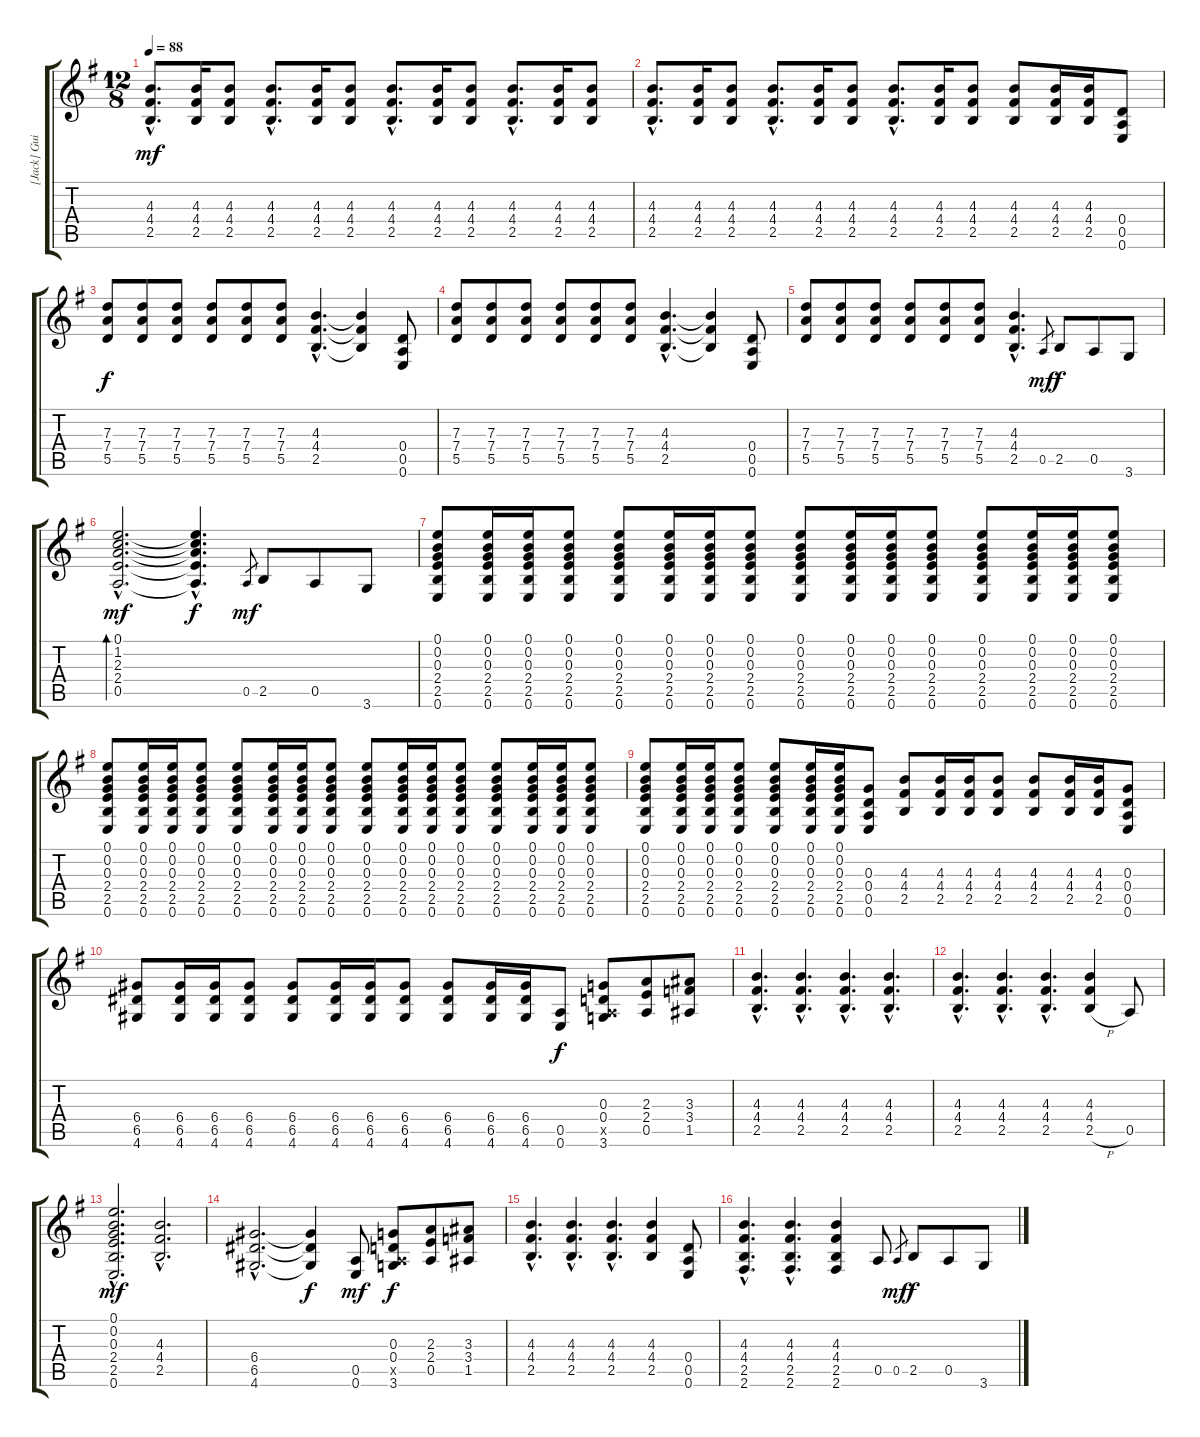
\track ("[Jack] Guitar 1" "[Jack] Gui") {instrument electricguitarclean}
\staff {score tabs}
\tuning (E4 B3 G3 D3 A2 E2) {hide}
\ts (12 8)
\tempo 88
\clef g2
\ks g
(4.3{hac} 4.4{hac} 2.5{hac}).8{d dy mf} (4.3 4.4 2.5).16 (4.3 4.4 2.5).8 (4.3{hac} 4.4{hac} 2.5{hac}).8{d} (4.3 4.4 2.5).16 (4.3 4.4 2.5).8 (4.3{hac} 4.4{hac} 2.5{hac}).8{d} (4.3 4.4 2.5).16 (4.3 4.4 2.5).8 (4.3{hac} 4.4{hac} 2.5{hac}).8{d} (4.3 4.4 2.5).16 (4.3 4.4 2.5).8 |
(4.3{hac} 4.4{hac} 2.5{hac}).8{d} (4.3 4.4 2.5).16 (4.3 4.4 2.5).8 (4.3{hac} 4.4{hac} 2.5{hac}).8{d} (4.3 4.4 2.5).16 (4.3 4.4 2.5).8 (4.3{hac} 4.4{hac} 2.5{hac}).8{d} (4.3 4.4 2.5).16 (4.3 4.4 2.5).8 (4.3 4.4 2.5).8 (4.3 4.4 2.5).16 (4.3 4.4 2.5).16 (0.4 0.5 0.6).8 |
(7.3 7.4 5.5).8{dy f} (7.3 7.4 5.5).8 (7.3 7.4 5.5).8 (7.3 7.4 5.5).8 (7.3 7.4 5.5).8 (7.3 7.4 5.5).8 (4.3{hac} 4.4{hac} 2.5{hac}).4{d} (4.3{t} 4.4{t} 2.5{t}).4 (0.4 0.5 0.6).8 |
(7.3 7.4 5.5).8 (7.3 7.4 5.5).8 (7.3 7.4 5.5).8 (7.3 7.4 5.5).8 (7.3 7.4 5.5).8 (7.3 7.4 5.5).8 (4.3{hac} 4.4{hac} 2.5{hac}).4{d} (4.3{t} 4.4{t} 2.5{t}).4 (0.4 0.5 0.6).8 |
(7.3 7.4 5.5).8 (7.3 7.4 5.5).8 (7.3 7.4 5.5).8 (7.3 7.4 5.5).8 (7.3 7.4 5.5).8 (7.3 7.4 5.5).8 (4.3{hac} 4.4{hac} 2.5{hac}).4{d} 0.5.8{gr dy mf} 2.5.8{dy f} 0.5.8 3.6.8 |
(0.1{hac} 1.2{hac} 2.3{hac} 2.4{hac} 0.5{hac}).2{d bd 30 dy mf} (0.1{hac t} 1.2{hac t} 2.3{hac t} 2.4{hac t} 0.5{hac t}).4{d dy f} 0.5.8{gr dy mf} 2.5.8 0.5.8 3.6.8 |
(0.1 0.2 0.3 2.4 2.5 0.6).8 (0.1 0.2 0.3 2.4 2.5 0.6).16 (0.1 0.2 0.3 2.4 2.5 0.6).16 (0.1 0.2 0.3 2.4 2.5 0.6).8 (0.1 0.2 0.3 2.4 2.5 0.6).8 (0.1 0.2 0.3 2.4 2.5 0.6).16 (0.1 0.2 0.3 2.4 2.5 0.6).16 (0.1 0.2 0.3 2.4 2.5 0.6).8 (0.1 0.2 0.3 2.4 2.5 0.6).8 (0.1 0.2 0.3 2.4 2.5 0.6).16 (0.1 0.2 0.3 2.4 2.5 0.6).16 (0.1 0.2 0.3 2.4 2.5 0.6).8 (0.1 0.2 0.3 2.4 2.5 0.6).8 (0.1 0.2 0.3 2.4 2.5 0.6).16 (0.1 0.2 0.3 2.4 2.5 0.6).16 (0.1 0.2 0.3 2.4 2.5 0.6).8 |
(0.1 0.2 0.3 2.4 2.5 0.6).8 (0.1 0.2 0.3 2.4 2.5 0.6).16 (0.1 0.2 0.3 2.4 2.5 0.6).16 (0.1 0.2 0.3 2.4 2.5 0.6).8 (0.1 0.2 0.3 2.4 2.5 0.6).8 (0.1 0.2 0.3 2.4 2.5 0.6).16 (0.1 0.2 0.3 2.4 2.5 0.6).16 (0.1 0.2 0.3 2.4 2.5 0.6).8 (0.1 0.2 0.3 2.4 2.5 0.6).8 (0.1 0.2 0.3 2.4 2.5 0.6).16 (0.1 0.2 0.3 2.4 2.5 0.6).16 (0.1 0.2 0.3 2.4 2.5 0.6).8 (0.1 0.2 0.3 2.4 2.5 0.6).8 (0.1 0.2 0.3 2.4 2.5 0.6).16 (0.1 0.2 0.3 2.4 2.5 0.6).16 (0.1 0.2 0.3 2.4 2.5 0.6).8 |
(0.1 0.2 0.3 2.4 2.5 0.6).8 (0.1 0.2 0.3 2.4 2.5 0.6).16 (0.1 0.2 0.3 2.4 2.5 0.6).16 (0.1 0.2 0.3 2.4 2.5 0.6).8 (0.1 0.2 0.3 2.4 2.5 0.6).8 (0.1 0.2 0.3 2.4 2.5 0.6).16 (0.1 0.2 0.3 2.4 2.5 0.6).16 (0.3 0.4 0.5 0.6).8 (4.3 4.4 2.5).8 (4.3 4.4 2.5).16 (4.3 4.4 2.5).16 (4.3 4.4 2.5).8 (4.3 4.4 2.5).8 (4.3 4.4 2.5).16 (4.3 4.4 2.5).16 (0.3 0.4 0.5 0.6).8 |
(6.4 6.5 4.6).8 (6.4 6.5 4.6).16 (6.4 6.5 4.6).16 (6.4 6.5 4.6).8 (6.4 6.5 4.6).8 (6.4 6.5 4.6).16 (6.4 6.5 4.6).16 (6.4 6.5 4.6).8 (6.4 6.5 4.6).8 (6.4 6.5 4.6).16 (6.4 6.5 4.6).16 (0.5 0.6).8{dy f} (0.3 0.4 0.5{x} 3.6).8 (2.3 2.4 0.5).8 (3.3 3.4 1.5).8 |
(4.3{hac} 4.4{hac} 2.5{hac}).4{d} (4.3{hac} 4.4{hac} 2.5{hac}).4{d} (4.3{hac} 4.4{hac} 2.5{hac}).4{d} (4.3{hac} 4.4{hac} 2.5{hac}).4{d} |
(4.3{hac} 4.4{hac} 2.5{hac}).4{d} (4.3{hac} 4.4{hac} 2.5{hac}).4{d} (4.3{hac} 4.4{hac} 2.5{hac}).4{d} (4.3 4.4 2.5{h}).4 0.5.8 |
(0.1{hac} 0.2{hac} 0.3{hac} 2.4{hac} 2.5{hac} 0.6{hac}).2{d dy mf} (4.3{hac} 4.4{hac} 2.5{hac}).2{d} |
(6.4{hac} 6.5{hac} 4.6{hac}).2{d} (6.4{t} 6.5{t} 4.6{t}).4{dy f} (0.5 0.6).8{dy mf} (0.3 0.4 0.5{x} 3.6).8{dy f} (2.3 2.4 0.5).8 (3.3 3.4 1.5).8 |
(4.3{hac} 4.4{hac} 2.5{hac}).4{d} (4.3{hac} 4.4{hac} 2.5{hac}).4{d} (4.3{hac} 4.4{hac} 2.5{hac}).4{d} (4.3 4.4 2.5).4 (0.4 0.5 0.6).8 |
(4.3{hac} 4.4{hac} 2.5{hac} 2.6{hac}).4{d} (4.3{hac} 4.4{hac} 2.5{hac} 2.6{hac}).4{d} (4.3 4.4 2.5 2.6).4 0.5.8 0.5.8{gr dy mf} 2.5.8{dy f} 0.5.8 3.6.8
